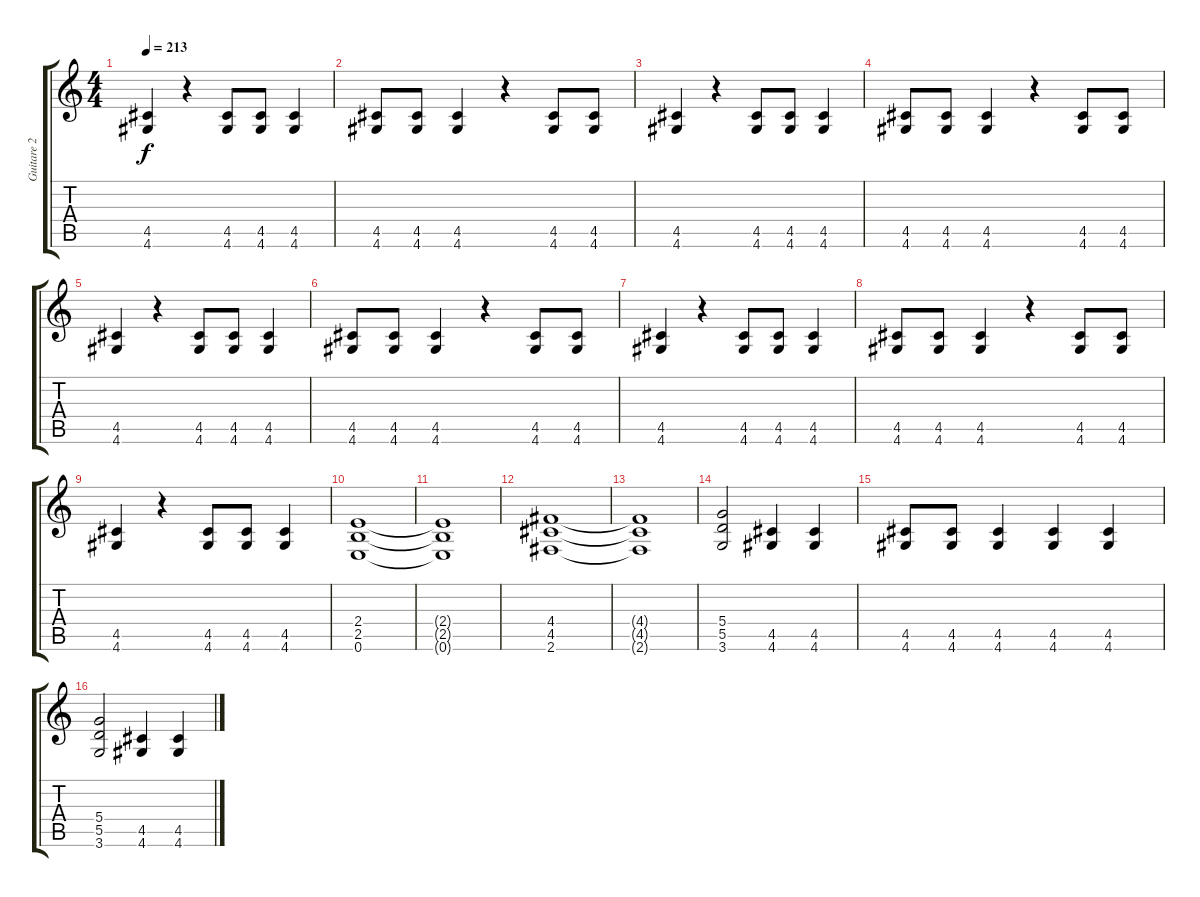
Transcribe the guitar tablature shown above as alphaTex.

\track ("Guitare 2" "Guitare 2") {instrument distortionguitar}
\staff {score tabs}
\tuning (E4 B3 G3 D3 A2 E2) {hide}
\ts (4 4)
\tempo 213
\clef g2
\ks c
(4.5 4.6).4{dy f} r.4 (4.5 4.6).8 (4.5 4.6).8 (4.5 4.6).4 |
(4.5 4.6).8 (4.5 4.6).8 (4.5 4.6).4 r.4 (4.5 4.6).8 (4.5 4.6).8 |
(4.5 4.6).4 r.4 (4.5 4.6).8 (4.5 4.6).8 (4.5 4.6).4 |
(4.5 4.6).8 (4.5 4.6).8 (4.5 4.6).4 r.4 (4.5 4.6).8 (4.5 4.6).8 |
(4.5 4.6).4 r.4 (4.5 4.6).8 (4.5 4.6).8 (4.5 4.6).4 |
(4.5 4.6).8 (4.5 4.6).8 (4.5 4.6).4 r.4 (4.5 4.6).8 (4.5 4.6).8 |
(4.5 4.6).4 r.4 (4.5 4.6).8 (4.5 4.6).8 (4.5 4.6).4 |
(4.5 4.6).8 (4.5 4.6).8 (4.5 4.6).4 r.4 (4.5 4.6).8 (4.5 4.6).8 |
(4.5 4.6).4 r.4 (4.5 4.6).8 (4.5 4.6).8 (4.5 4.6).4 |
(2.4 2.5 0.6).1 |
(2.4{t} 2.5{t} 0.6{t}).1 |
(4.4 4.5 2.6).1 |
(4.4{t} 4.5{t} 2.6{t}).1 |
(5.4 5.5 3.6).2 (4.5 4.6).4 (4.5 4.6).4 |
(4.5 4.6).8 (4.5 4.6).8 (4.5 4.6).4 (4.5 4.6).4 (4.5 4.6).4 |
(5.4 5.5 3.6).2 (4.5 4.6).4 (4.5 4.6).4
